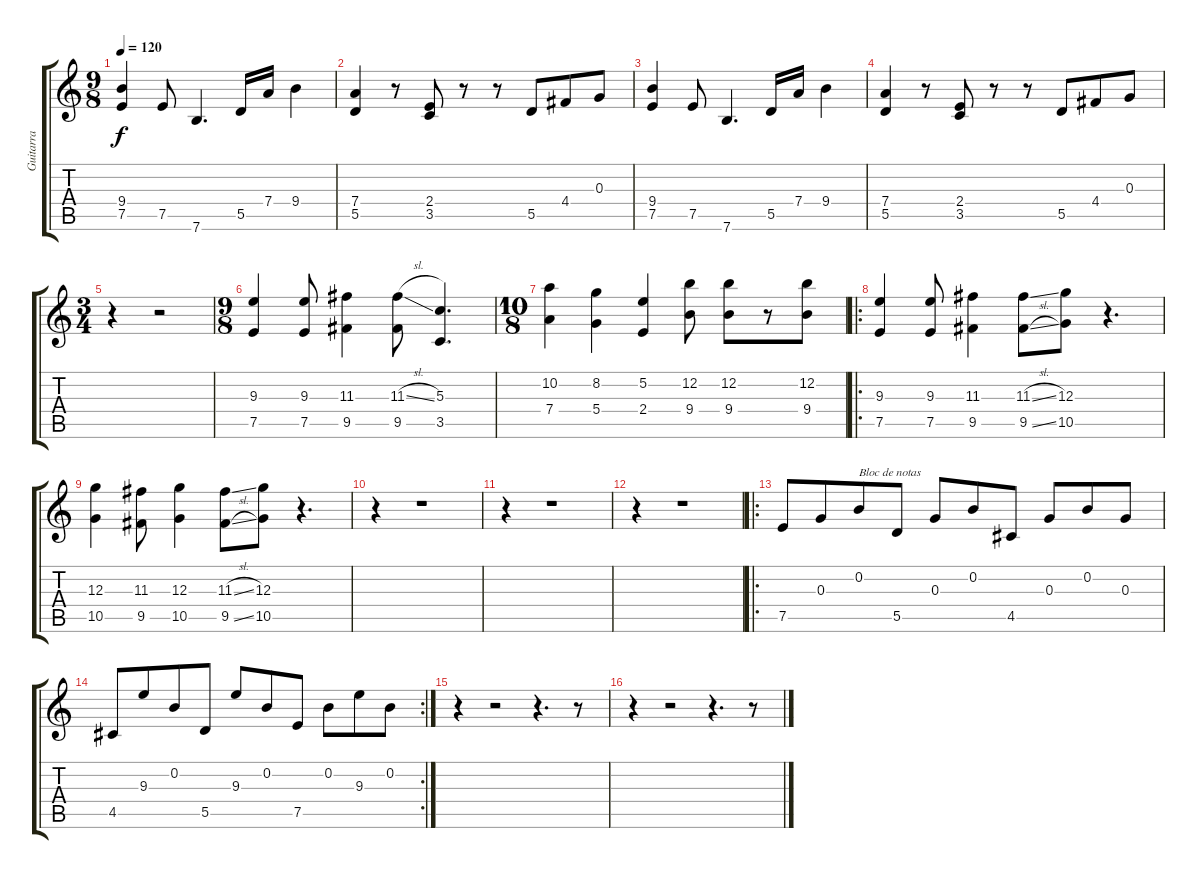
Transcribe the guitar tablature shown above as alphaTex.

\track ("Guitarra" "Guitarra") {instrument overdrivenguitar}
\staff {score tabs}
\tuning (E4 B3 G3 D3 A2 E2) {hide}
\ts (9 8)
\tempo 120
\clef g2
\ks c
(9.4 7.5).4{dy f} 7.5.8 7.6.4{d} 5.5.16 7.4.16 9.4.4 |
(7.4 5.5).4 r.8 (2.4 3.5).8 r.8 r.8 5.5.8 4.4.8 0.3.8 |
(9.4 7.5).4 7.5.8 7.6.4{d} 5.5.16 7.4.16 9.4.4 |
(7.4 5.5).4 r.8 (2.4 3.5).8 r.8 r.8 5.5.8 4.4.8 0.3.8 |
\ts (3 4)
r.4 r.2 |
\ts (9 8)
(9.3 7.5).4 (9.3 7.5).8 (11.3 9.5).4 (11.3{sl} 9.5).8 (5.3 3.5).4{d} |
\ts (10 8)
(10.2 7.4).4 (8.2 5.4).4 (5.2 2.4).4 (12.2 9.4).8 (12.2 9.4).8 r.8 (12.2 9.4).8 |
\ro
(9.3 7.5).4 (9.3 7.5).8 (11.3 9.5).4 (11.3{sl} 9.5{sl}).8 (12.3 10.5).8 r.4{d} |
(12.3 10.5).4 (11.3 9.5).8 (12.3 10.5).4 (11.3{sl} 9.5{sl}).8 (12.3 10.5).8 r.4{d} |
r.4 r.1 |
r.4 r.1 |
r.4 r.1 |
\ro
7.5.8 0.3.8 0.2.8{txt "Bloc de notas"} 5.5.8 0.3.8 0.2.8 4.5.8 0.3.8 0.2.8 0.3.8 |
\rc 2
4.5.8 9.3.8 0.2.8 5.5.8 9.3.8 0.2.8 7.5.8 0.2.8 9.3.8 0.2.8 |
r.4 r.2 r.4{d} r.8 |
r.4 r.2 r.4{d} r.8
